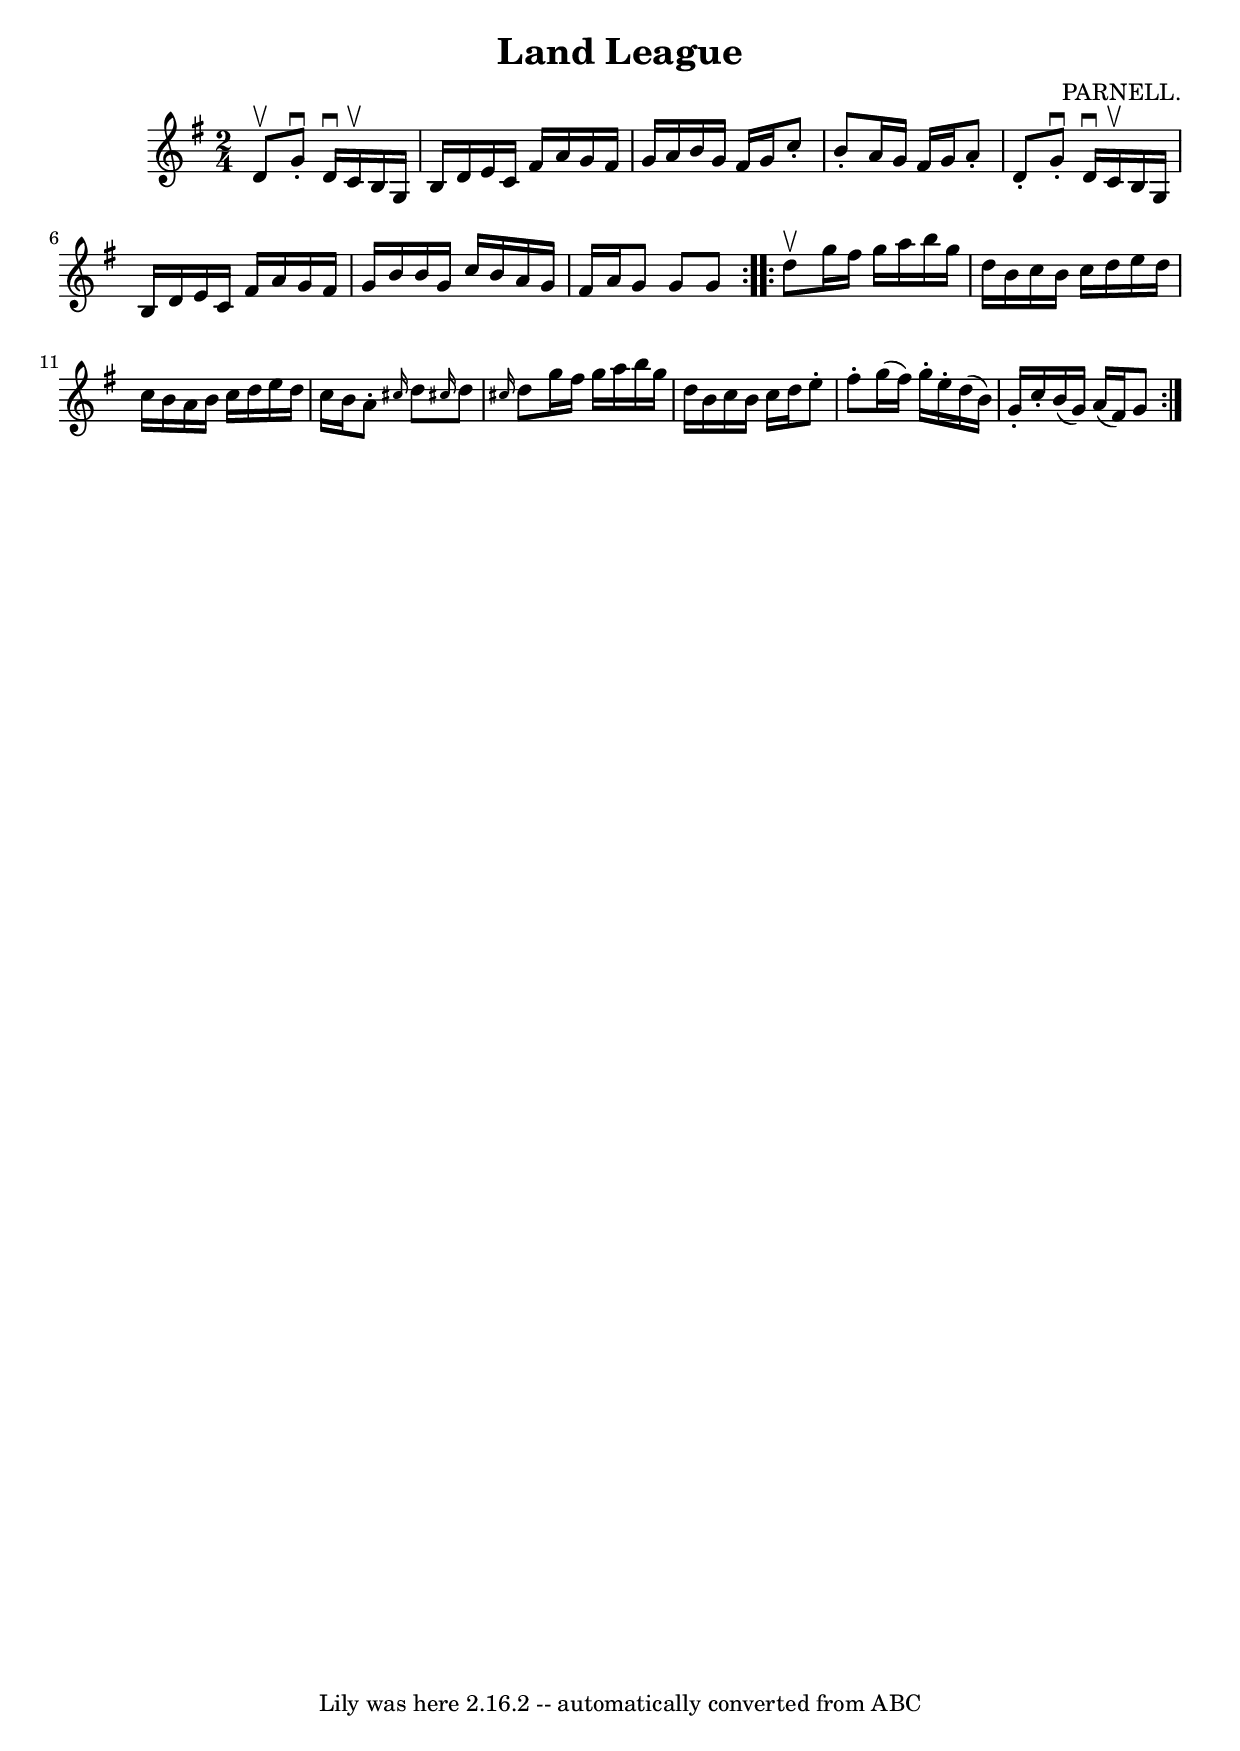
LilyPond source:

\version "2.16.2"
\include "Mammoth.ily"
\header {
  %% book = "Ryan's Mammoth Collection"
 composer = "PARNELL."
 crossRefNumber = "1"
 footnotes = "\\\\314"
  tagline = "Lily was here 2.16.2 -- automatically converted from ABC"
  title = "Land League"

}
voicedefault =  {



  \repeat volta 2 {

    \time 2/4 
    \key g \major d'8^\upbow  |
 g'8^\downbow-. d'16^\downbow c'16^\upbow b16 g16 b16 d'16    |
 e'16 c'16 fis'16 a'16 g'16 fis'16 g'16 a'16     |
 b'16 g'16 fis'16 g'16 c''8-. b'8-.    |
 a'16 g'16 fis'16 g'16 a'8-. d'8-.    |
 g'8^\downbow-. d'16^\downbow c'16^\upbow b16 g16 b16 d'16    |
 e'16 c'16 fis'16 a'16 g'16 fis'16 g'16 b'16     |
 b'16 g'16 c''16 b'16 a'16 g'16 fis'16 a'16     |
 g'8 g'8 g'8  
  }     

  \repeat volta 2 { d''8^\upbow  |
 g''16 fis''16 g''16 a''16 b''16 g''16 d''16 b'16     |
 c''16 b'16 c''16 d''16 e''16 d''16 c''16 b'16     |
 a'16 b'16 c''16 d''16 e''16 d''16 c''16 b'16     |
 a'8-. \grace {    
 cis''16  
    } d''8  \grace { cis''!16  
		   } d''8  \grace { cis''!16  
				  } d''8     |
 g''16 fis''16 g''16 a''16 b''16 g''16 d''16 b'16     |
 c''16 b'16 c''16 d''16 e''8-. fis''8-.   |
 g''16 (fis''16) g''16-. e''16-. d''16 (b'16) g'16-. c''16-.   |
 b'16 (g'16) a'16 (fis'16)   
 g'8  
  }   

}

\score{
  <<

    \context Staff="default"
    {
      \voicedefault 
      
    }

  >>
  \layout {
    
  }
  \midi {
  }

}
